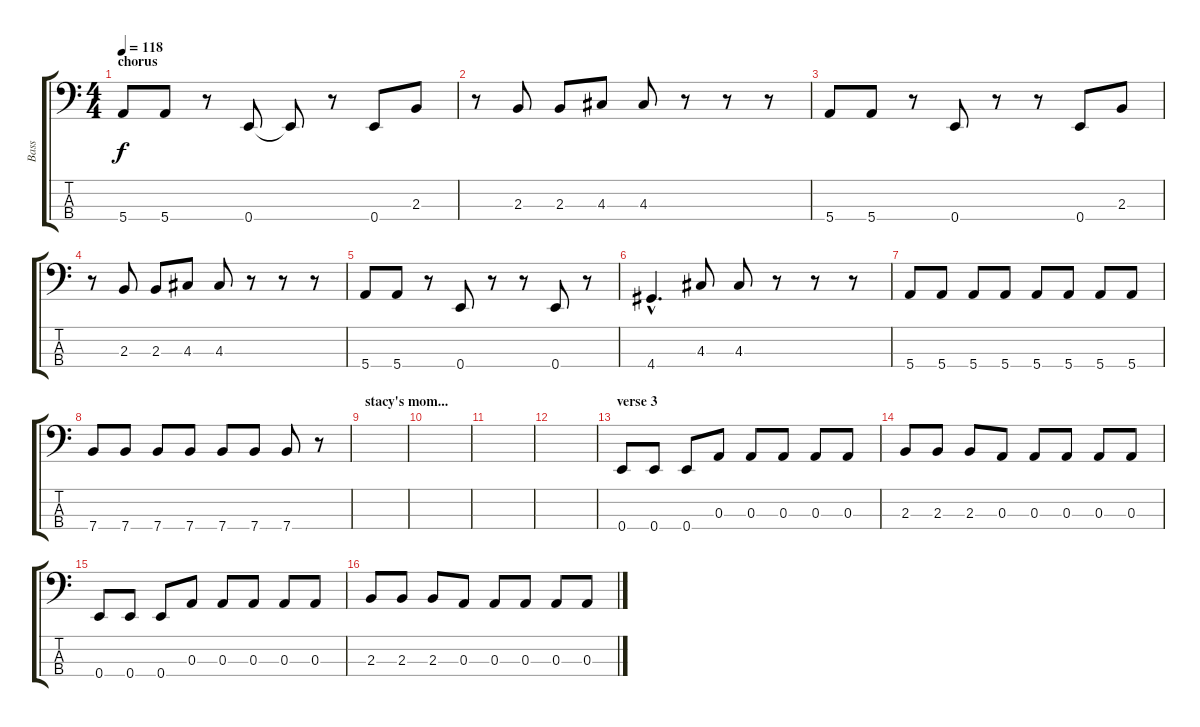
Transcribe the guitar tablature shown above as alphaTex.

\track ("Bass" "Bass") {instrument electricbasspick}
\staff {score tabs}
\tuning (G2 D2 A1 E1) {hide}
\ts (4 4)
\section ("" "chorus")
\tempo 118
\clef f4
\ks c
5.4.8{dy f} 5.4.8 r.8 0.4.8 0.4{t}.8 r.8 0.4.8 2.3.8 |
r.8 2.3.8 2.3.8 4.3.8 4.3.8 r.8 r.8 r.8 |
5.4.8 5.4.8 r.8 0.4.8 r.8 r.8 0.4.8 2.3.8 |
r.8 2.3.8 2.3.8 4.3.8 4.3.8 r.8 r.8 r.8 |
5.4.8 5.4.8 r.8 0.4.8 r.8 r.8 0.4.8 r.8 |
4.4{hac}.4{d} 4.3.8 4.3.8 r.8 r.8 r.8 |
5.4.8 5.4.8 5.4.8 5.4.8 5.4.8 5.4.8 5.4.8 5.4.8 |
7.4.8 7.4.8 7.4.8 7.4.8 7.4.8 7.4.8 7.4.8 r.8 |
\section ("" "stacy's mom...")
|
|
|
|
\section ("" "verse 3")
0.4.8 0.4.8 0.4.8 0.3.8 0.3.8 0.3.8 0.3.8 0.3.8 |
2.3.8 2.3.8 2.3.8 0.3.8 0.3.8 0.3.8 0.3.8 0.3.8 |
0.4.8 0.4.8 0.4.8 0.3.8 0.3.8 0.3.8 0.3.8 0.3.8 |
2.3.8 2.3.8 2.3.8 0.3.8 0.3.8 0.3.8 0.3.8 0.3.8
